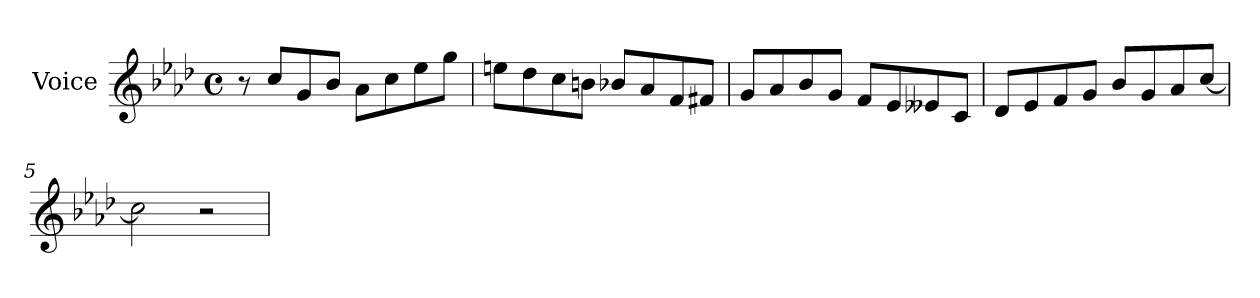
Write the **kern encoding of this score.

**kern
*part1
*staff1
*I"Voice
*I'Voice
*clefG2
*k[b-e-a-d-]
*M4/4
*met(c)
=1
8r
8cc/L
8g/
8b-/J
8a-\L
8cc\
8ee-\
8gg\J
=2
8een\L
8dd-\
8cc\
8bn\J
8b-X/L
8a-/
8f/
8f#X/J
=3
8g/L
8a-/
8b-/
8g/J
8f/L
8e-/
8e--X/
8c/J
=4
8d-/L
8e-/
8f/
8g/J
8b-/L
8g/
8a-/
[>8cc/J
=5
2cc\]
2rcc
=
*-
